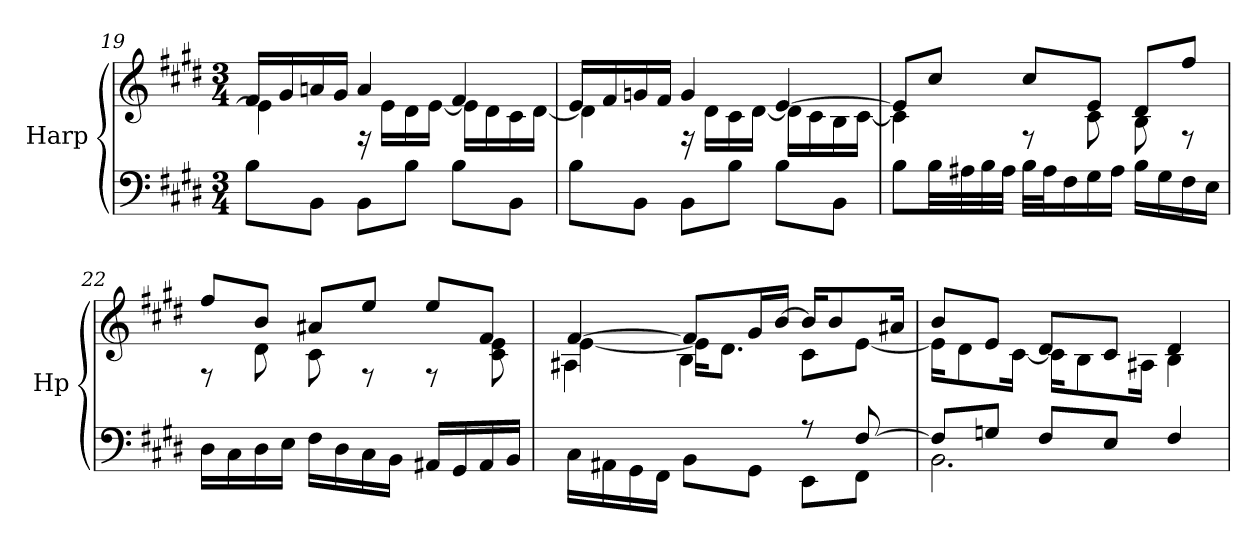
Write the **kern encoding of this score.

**kern	**kern
*part1	*part1
*staff2	*staff1
*I"Harp	*
*I'Hp	*
!!LO:LB:g=z
*clefF4	*clefG2
*k[f#c#g#d#]	*k[f#c#g#d#]
*M3/4	*M3/4
=19	=19
*	*^
8B\L	16f#/LL	4e\]
.	16g#/	.
8BB\J	16an/	.
.	16g#/JJ	.
8BB\L	4a/	16rF
.	.	16e\LL
8B\J	.	16d#\
.	.	[16e\JJ
8B\L	4f#/	16e\LL]
.	.	16d#\
8BB\J	.	16c#\
.	.	[16d#\JJ
=20	=20	=20
8B\L	16e/LL	4d#\]
.	16f#/	.
8BB\J	16gn/	.
.	16f#/JJ	.
8BB\L	4g/	16rF
.	.	16d#\LL
8B\J	.	16c#\
.	.	[16d#\JJ
8B\L	[4e/	16d#\LL]
.	.	16c#\
8BB\J	.	16B\
.	.	[16c#\JJ
!!LO:LB:g=z	!!
=21	=21	=21
8B\L	8e/L]	4c#\]
32B\LL	8cc#/J	.
32A#X\	.	.
32B\	.	.
32A#\JJJ	.	.
32B\LLL	8cc#/L	8rF
32A#\J	.	.
16F#\	.	.
16G#\	8e/J	8c#\
16A#\JJ	.	.
16B\LL	8d#/L	8B\
16G#\	.	.
16F#\	8ff#/J	8rF
16E\JJ	.	.
=22	=22	=22
16D#\LL	8ff#/L	8rF
16C#\	.	.
16D#\	8b/J	8d#\
16E\JJ	.	.
16F#\LL	8a#X/L	8c#\
16D#\	.	.
16C#\	8ee/J	8rF
16BB\JJ	.	.
16AA#X/LL	8ee/L	8rF
16GG#/	.	.
16AA#/	8f#/J	8c#\ 8e\
16BB/JJ	.	.
=23	=23	=23
*^	*	*^
2ryy	16C#\LL	[4f#/	[4e\	4A#X\
.	16AA#X\	.	.	.
.	16GG#\	.	.	.
.	16FF#\JJ	.	.	.
.	8BB\L	8f#/L]	16e\KL]	4B\
.	.	.	8.d#\J	.
.	8GG#\J	16g#/L	.	.
.	.	[16b/JJ	.	.
8r	8EE\L	16b/KL]	8c#\L	4ryy
.	.	8b/	.	.
[8F#/	8FF#\J	.	[8e\J	.
.	.	16a#X/Jk	.	.
*	*	*	*v	*v
!!LO:LB:g=z
=24	=24	=24	=24
8F#/L]	2.BB\	8b/L	16e\KL]
.	.	.	8d#\
8Gn/J	.	8e/J	.
.	.	.	[16c#\Jk
8F#/L	.	8d#/L	16c#\KL]
.	.	.	8B\
8E/J	.	8c#/J	.
.	.	.	16A#X\Jk
4F#/	.	4d#/	4B\
*v	*v	*	*
*	*v	*v
=	=
*-	*-
